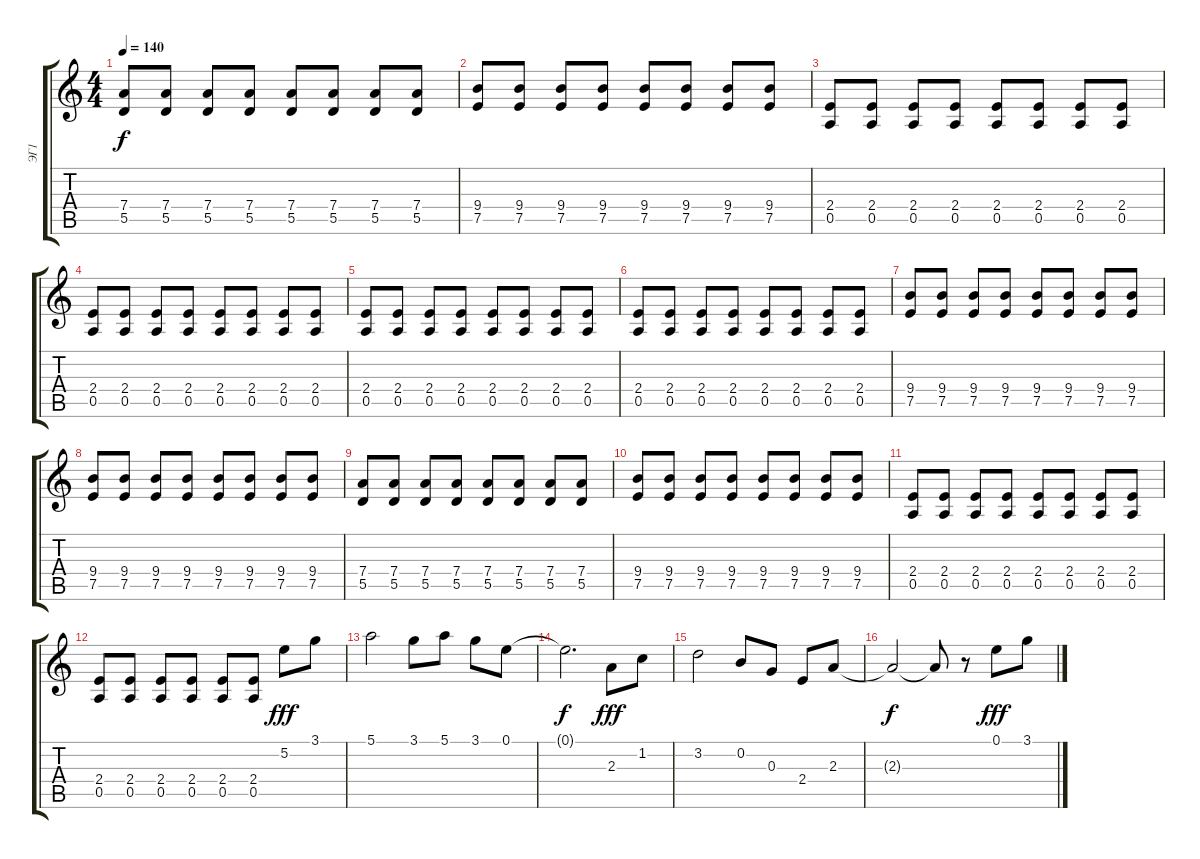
\track ("ЭГ1" "ЭГ1") {instrument distortionguitar}
\staff {score tabs}
\tuning (E4 B3 G3 D3 A2 E2) {hide}
\ts (4 4)
\tempo 140
\clef g2
\ks c
(7.4 5.5).8{dy f} (7.4 5.5).8 (7.4 5.5).8 (7.4 5.5).8 (7.4 5.5).8 (7.4 5.5).8 (7.4 5.5).8 (7.4 5.5).8 |
(9.4 7.5).8 (9.4 7.5).8 (9.4 7.5).8 (9.4 7.5).8 (9.4 7.5).8 (9.4 7.5).8 (9.4 7.5).8 (9.4 7.5).8 |
(2.4 0.5).8 (2.4 0.5).8 (2.4 0.5).8 (2.4 0.5).8 (2.4 0.5).8 (2.4 0.5).8 (2.4 0.5).8 (2.4 0.5).8 |
(2.4 0.5).8 (2.4 0.5).8 (2.4 0.5).8 (2.4 0.5).8 (2.4 0.5).8 (2.4 0.5).8 (2.4 0.5).8 (2.4 0.5).8 |
(2.4 0.5).8 (2.4 0.5).8 (2.4 0.5).8 (2.4 0.5).8 (2.4 0.5).8 (2.4 0.5).8 (2.4 0.5).8 (2.4 0.5).8 |
(2.4 0.5).8 (2.4 0.5).8 (2.4 0.5).8 (2.4 0.5).8 (2.4 0.5).8 (2.4 0.5).8 (2.4 0.5).8 (2.4 0.5).8 |
(9.4 7.5).8 (9.4 7.5).8 (9.4 7.5).8 (9.4 7.5).8 (9.4 7.5).8 (9.4 7.5).8 (9.4 7.5).8 (9.4 7.5).8 |
(9.4 7.5).8 (9.4 7.5).8 (9.4 7.5).8 (9.4 7.5).8 (9.4 7.5).8 (9.4 7.5).8 (9.4 7.5).8 (9.4 7.5).8 |
(7.4 5.5).8 (7.4 5.5).8 (7.4 5.5).8 (7.4 5.5).8 (7.4 5.5).8 (7.4 5.5).8 (7.4 5.5).8 (7.4 5.5).8 |
(9.4 7.5).8 (9.4 7.5).8 (9.4 7.5).8 (9.4 7.5).8 (9.4 7.5).8 (9.4 7.5).8 (9.4 7.5).8 (9.4 7.5).8 |
(2.4 0.5).8 (2.4 0.5).8 (2.4 0.5).8 (2.4 0.5).8 (2.4 0.5).8 (2.4 0.5).8 (2.4 0.5).8 (2.4 0.5).8 |
(2.4 0.5).8 (2.4 0.5).8 (2.4 0.5).8 (2.4 0.5).8 (2.4 0.5).8 (2.4 0.5).8 5.2.8{dy fff} 3.1.8 |
5.1.2 3.1.8 5.1.8 3.1.8 0.1.8 |
0.1{t}.2{d dy f} 2.3.8{dy fff} 1.2.8 |
3.2.2 0.2.8 0.3.8 2.4.8 2.3.8 |
2.3{t}.2{dy f} 2.3{t}.8 r.8 0.1.8{dy fff} 3.1.8
